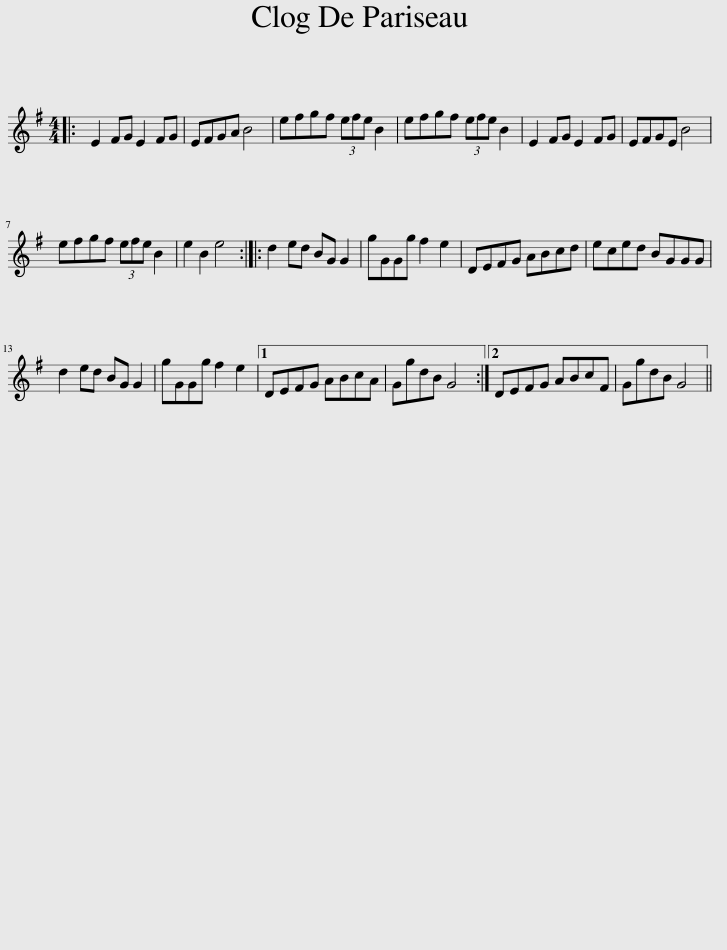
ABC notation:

X:1
L:1/8
M:4/4
I:linebreak $
K:G
V:1 treble
V:1
|: E2 FG E2 FG | EFGA B4 | efgf (3efe B2 | efgf (3efe B2 | E2 FG E2 FG | %5
 EFGE B4 |$ efgf (3efe B2 | e2 B2 e4 :: d2 ed BG G2 | gGGg f2 e2 | %10
 DEFG ABcd | eced BGGG |$ d2 ed BG G2 | gGGg f2 e2 |1 DEFG ABcA | %15
 GgdB G4 :|2 DEFG ABcF | GgdB G4 || %18
